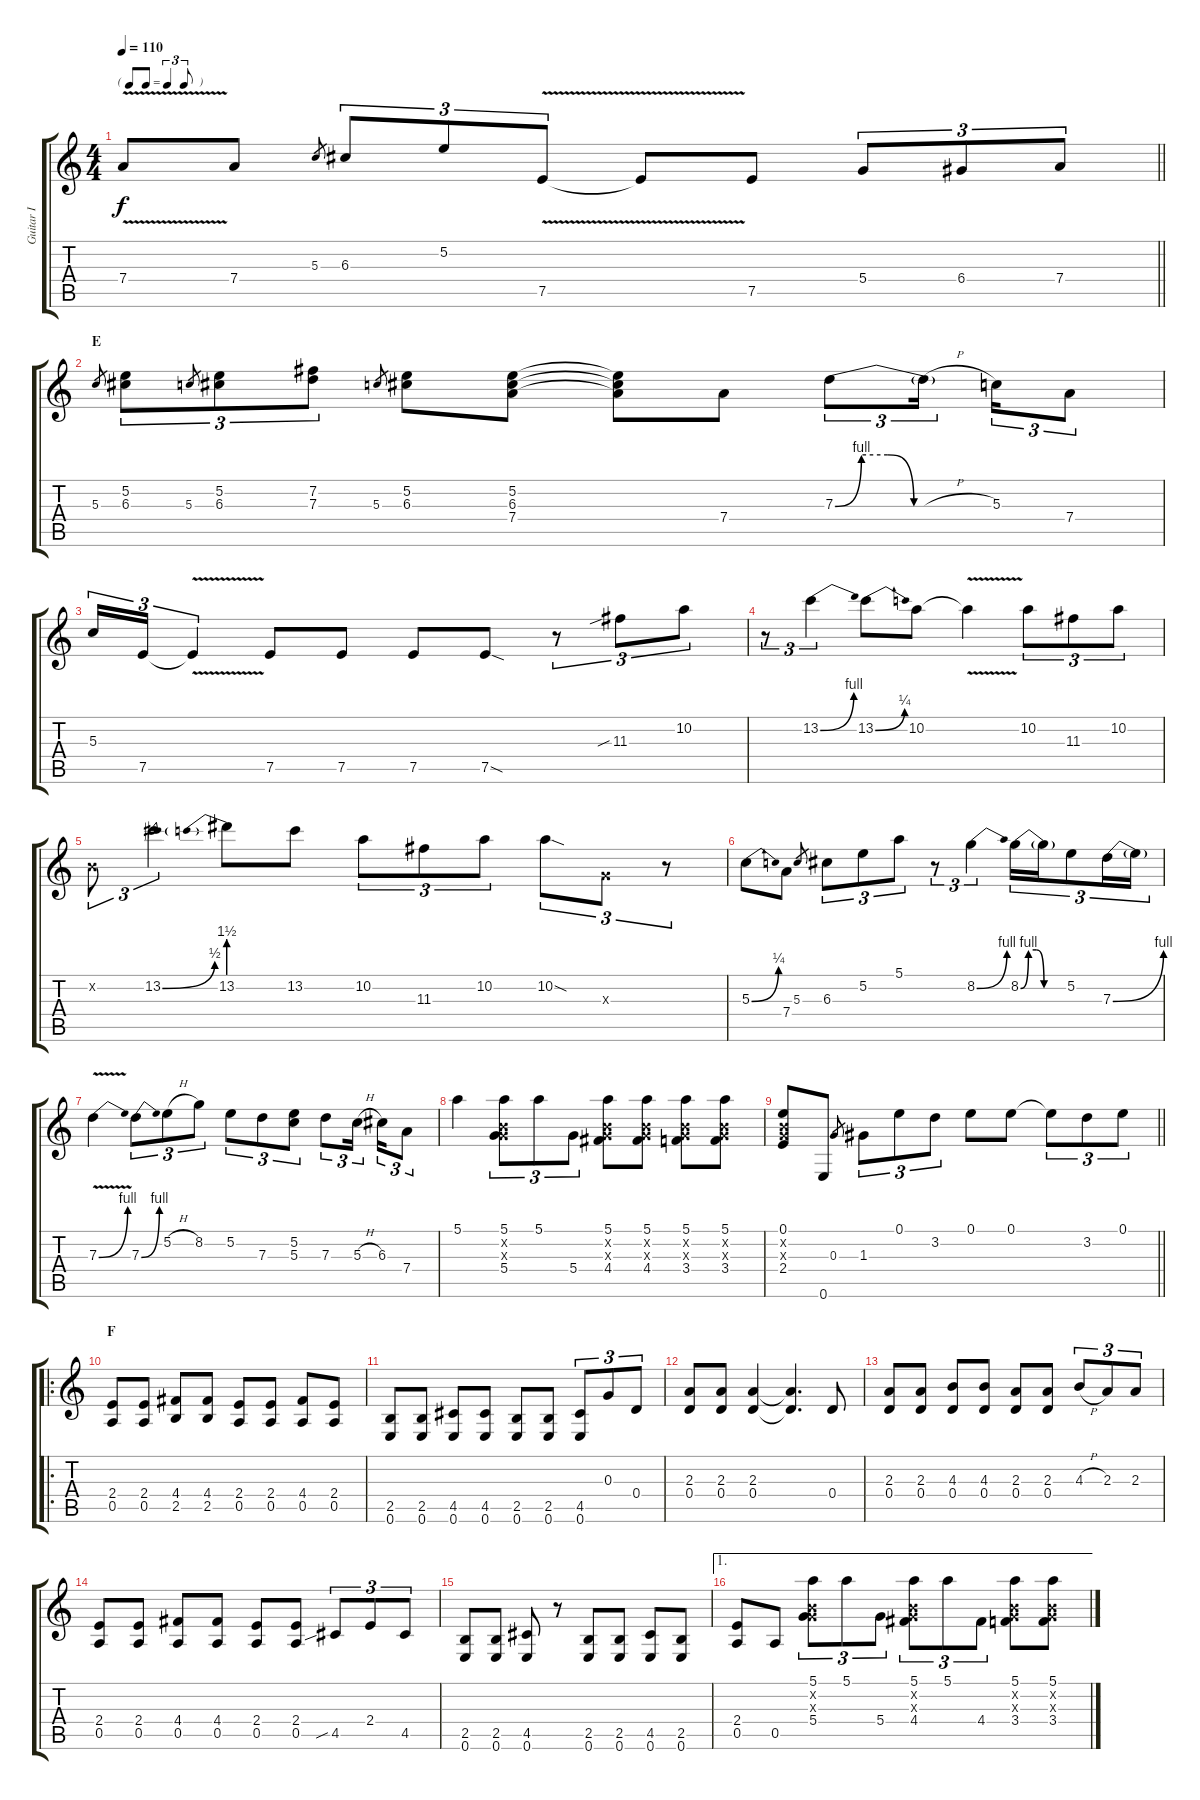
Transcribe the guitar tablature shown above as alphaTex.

\track ("Guitar I" "Guitar I") {instrument distortionguitar}
\staff {score tabs}
\tuning (E4 B3 G3 D3 A2 E2) {hide}
\ts (4 4)
\tf triplet8th
\tempo 110
\clef g2
\barLineRight lightlight
\ks c
7.4{v}.8{dy f} 7.4.8 5.3.8{gr} 6.3.8{tu (3 2)} 5.2.8{tu (3 2)} 7.5{v}.8{tu (3 2)} 7.5{t}.8 7.5.8 5.4.8{tu (3 2)} 6.4.8{tu (3 2)} 7.4.8{tu (3 2)} |
\section ("" "E")
5.3.8{gr} (5.2 6.3).8{tu (3 2)} 5.3.8{gr} (5.2 6.3).8{tu (3 2)} (7.2 7.3).8{tu (3 2)} 5.3.8{gr} (5.2 6.3).8 (5.2 6.3 7.4).8 (5.2{t} 6.3{t} 7.4{t}).8 7.4.8 7.3{be (custom 0 0 10 4 20 4 30 0 60 0)}.8{tu (3 2)} 7.3{h t}.16{tu (3 2) beam splitsecondary} 5.3.16{tu (3 2)} 7.4.8{tu (3 2)} |
5.3.16{tu (3 2)} 7.5.16{tu (3 2)} 7.5{v t}.4{tu (3 2)} 7.5.8 7.5.8 7.5.8 7.5{sod}.8 r.8{tu (3 2)} 11.3{sib}.8{tu (3 2)} 10.2.8{tu (3 2)} |
r.8{tu (3 2)} 13.2{be (bend 0 0 60 4)}.4{tu (3 2)} 13.2{be (bend 0 0 60 1)}.8 10.2.8 10.2{v t}.4 10.2.8{tu (3 2)} 11.3.8{tu (3 2)} 10.2.8{tu (3 2)} |
0.2{x}.8{tu (3 2)} 13.2{be (bend 0 0 60 2)}.4{tu (3 2)} 13.2{be (prebend 0 6 60 6)}.8 13.2.8 10.2.8{tu (3 2)} 11.3.8{tu (3 2)} 10.2.8{tu (3 2)} 10.2{sod}.8{tu (3 2)} 0.3{x}.8{tu (3 2)} r.8{tu (3 2)} |
5.3{be (bend 0 0 60 1)}.8 7.4.8 5.3.8{gr} 6.3.8{tu (3 2)} 5.2.8{tu (3 2)} 5.1.8{tu (3 2)} r.8{tu (3 2)} 8.2{be (bend 0 0 60 4)}.4{tu (3 2)} 8.2{be (custom 0 0 10 4 20 4 30 0 60 0)}.16{tu (3 2)} 8.2{t}.16{tu (3 2)} 5.2.8{tu (3 2)} 7.3{be (bend 0 0 60 4)}.16{tu (3 2)} 7.3{t}.16{tu (3 2)} |
7.3{be (bend 0 0 60 4) v}.4 7.3{be (bend 0 0 60 4)}.8{tu (3 2)} 5.2{h}.8{tu (3 2)} 8.2.8{tu (3 2)} 5.2.8{tu (3 2)} 7.3.8{tu (3 2)} (5.2 5.3).8{tu (3 2)} 7.3.8{tu (3 2)} 5.3{h}.16{tu (3 2) beam splitsecondary} 6.3.16{tu (3 2)} 7.4.8{tu (3 2)} |
5.1.4 (5.1 0.2{x} 0.3{x} 5.4).8{tu (3 2)} 5.1.8{tu (3 2)} 5.4.8{tu (3 2)} (5.1 0.2{x} 0.3{x} 4.4).8 (5.1 0.2{x} 0.3{x} 4.4).8 (5.1 0.2{x} 0.3{x} 3.4).8 (5.1 0.2{x} 0.3{x} 3.4).8 |
\barLineRight lightlight
(0.1 0.2{x} 0.3{x} 2.4).8 0.6.8 0.3.8{gr} 1.3.8{tu (3 2)} 0.1.8{tu (3 2)} 3.2.8{tu (3 2)} 0.1.8 0.1.8 0.1{t}.8{tu (3 2)} 3.2.8{tu (3 2)} 0.1.8{tu (3 2)} |
\ro
\section ("" "F")
(2.4 0.5).8 (2.4 0.5).8 (4.4 2.5).8 (4.4 2.5).8 (2.4 0.5).8 (2.4 0.5).8 (4.4 0.5).8 (2.4 0.5).8 |
(2.5 0.6).8 (2.5 0.6).8 (4.5 0.6).8 (4.5 0.6).8 (2.5 0.6).8 (2.5 0.6).8 (4.5 0.6).8{tu (3 2)} 0.3.8{tu (3 2)} 0.4.8{tu (3 2)} |
(2.3 0.4).8 (2.3 0.4).8 (2.3 0.4).4 (2.3{t} 0.4{t}).4{d} 0.4.8 |
(2.3 0.4).8 (2.3 0.4).8 (4.3 0.4).8 (4.3 0.4).8 (2.3 0.4).8 (2.3 0.4).8 4.3{h}.8{tu (3 2)} 2.3.8{tu (3 2)} 2.3.8{tu (3 2)} |
(2.4 0.5).8 (2.4 0.5).8 (4.4 0.5).8 (4.4 0.5).8 (2.4 0.5).8 (2.4 0.5).8 4.5{sib}.8{tu (3 2)} 2.4.8{tu (3 2)} 4.5.8{tu (3 2)} |
(2.5 0.6).8 (2.5 0.6).8 (4.5 0.6).8 r.8 (2.5 0.6).8 (2.5 0.6).8 (4.5 0.6).8 (2.5 0.6).8 |
\ae 1
(2.4 0.5).8 0.5.8 (5.1 0.2{x} 0.3{x} 5.4).8{tu (3 2)} 5.1.8{tu (3 2)} 5.4.8{tu (3 2)} (5.1 0.2{x} 0.3{x} 4.4).8{tu (3 2)} 5.1.8{tu (3 2)} 4.4.8{tu (3 2)} (5.1 0.2{x} 0.3{x} 3.4).8 (5.1 0.2{x} 0.3{x} 3.4).8
